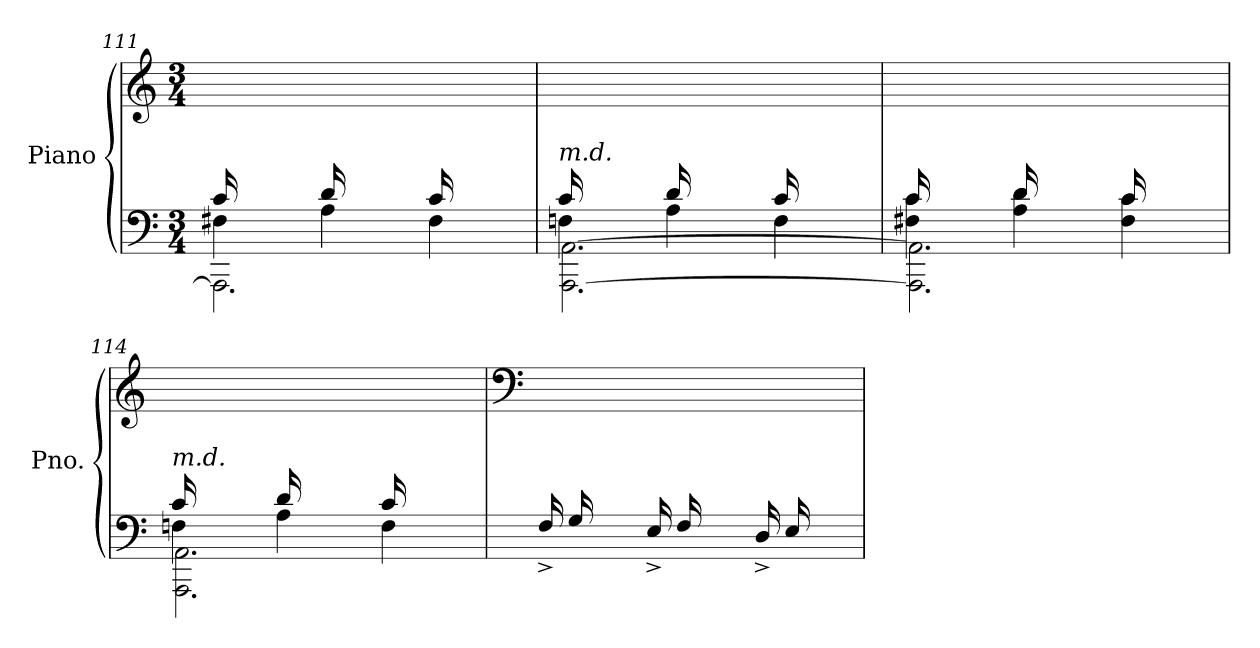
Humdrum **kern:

**kern	**kern
*part1	*part1
*staff2	*staff1
*I"Piano	*
*I'Pno.	*
*clefF4	*clefG2
*k[]	*k[]
*M3/4	*M3/4
=111	=111
*^	*
*	*^	*
(>16c/LL	4F#X\	2.AAA\]	16ryy
8.ryy	.	.	16e-X\
.	.	.	16a\
.	.	.	16e-\JJ
16d/LL	4A\	.	16ryy
8.ryy	.	.	16f#X\
.	.	.	16cc\
.	.	.	16f#\JJ
16c/LL	4F#\	.	16ryy
8.ryy	.	.	16e-\
.	.	.	16a\
.	.	.	16e-\JJ
=112	=112	=112	=112
!	!	!	!LO:TX:b:i:t=m.d.
16c:/LL	4Fn\	[2.AAA\ [2.AA\	16ryy
8.ryy	.	.	16e-X\
.	.	.	16a\
.	.	.	16e-\JJ
16d/LL	4A\	.	16ryy
8.ryy	.	.	16fn\
.	.	.	16cc\
.	.	.	16f\JJ
16c/LL	4F\	.	16ryy
8.ryy	.	.	16e-\
.	.	.	16a\
.	.	.	16e-\JJ)
!!LO:LB:g=z
=113	=113	=113	=113
(>16c/LL	4F#X\ 4c\	2.AAA\] 2.AA\]	16ryy
8.ryy	.	.	16e-X\
.	.	.	16a\
.	.	.	16e-\JJ
16d/LL	4A\ 4d\	.	16ryy
8.ryy	.	.	16f#X\
.	.	.	16cc\
.	.	.	16f#\JJ
16c/LL	4F#\ 4c\	.	16ryy
8.ryy	.	.	16e-\
.	.	.	16a\
.	.	.	16e-\JJ
=114	=114	=114	=114
!	!	!	!LO:TX:b:i:t=m.d.
16c:/LL	4Fn\	2.AAA\ 2.AA\	16ryy
8.ryy	.	.	16e-X\
.	.	.	16a\
.	.	.	16e-\JJ
16d/LL	4A\	.	16ryy
8.ryy	.	.	16fn\
.	.	.	16cc\
.	.	.	16f\JJ
16c/LL	4F\	.	16ryy
8.ryy	.	.	16e-\
.	.	.	16a\
.	.	.	16e-\JJ)
*v	*v	*v	*
=115	=115
*	*clefF4
*	*^
(>16F^/LL	2.ryy	8ryy
16G/	.	.
8ryy	.	16A\
.	.	16B\JJ)
(>16E^/LL	.	8ryy
16F/	.	.
8ryy	.	16G\
.	.	16A\JJ)
(>16D^/LL	.	8ryy
16E/	.	.
8ryy	.	16F\
.	.	16G\JJ)
*	*v	*v
=	=
*-	*-
